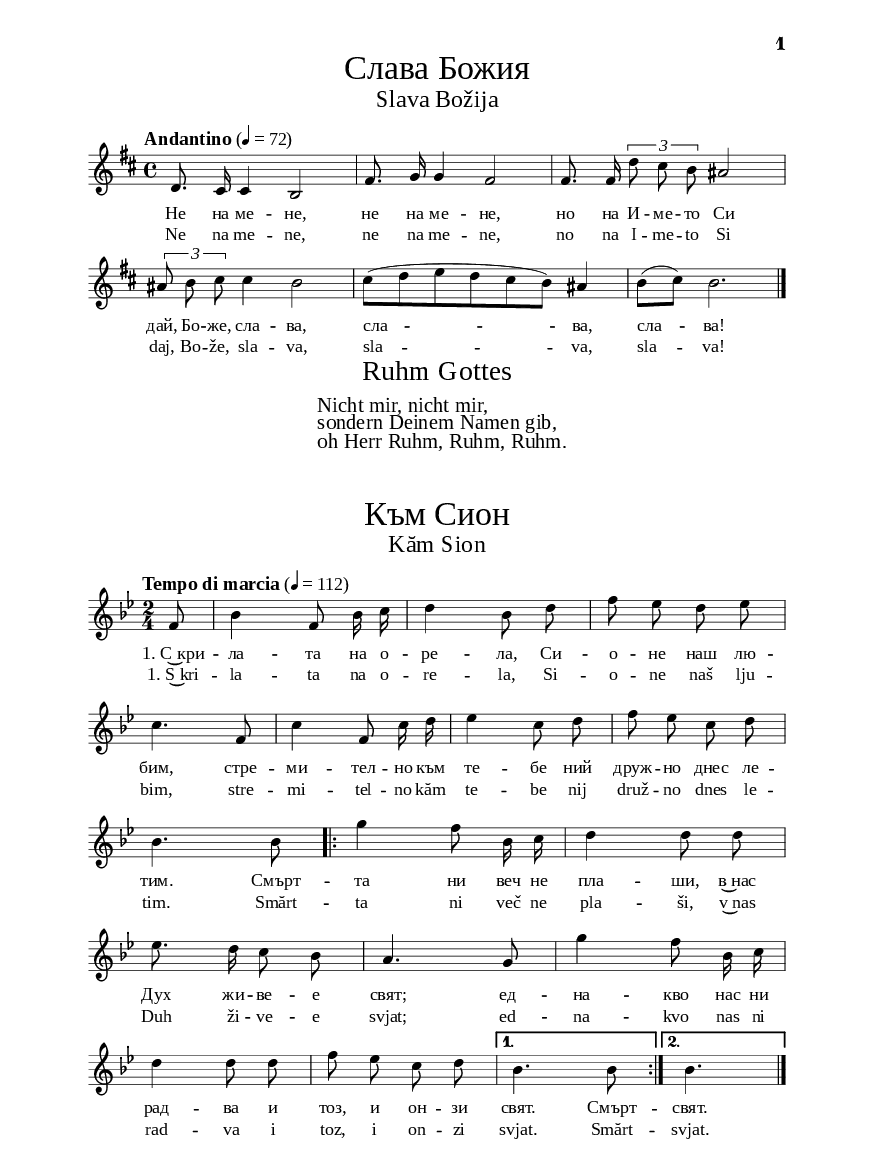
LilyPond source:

\version "2.24.2"

% include paper part and global functions
\include "include/globals.ily"
"rightBraces054" = \markup {
  \column {
    % repeat braces
    \translate #'(0 . -15 )
    \right-brace #44
  }
  \column {
    % repeat numbers
    \translate #'(0 . -15.6 )
    2
  }
}


\bookpart {
  \label #'ref053
  \tocItem \markup "Слава Божия – Slava Božija"
  \include "include/bookpart-paper.ily"
  \score {
    \include "include/score-layout.ily"

    \new Voice \absolute  {
      \clef treble
      \key b \minor
      \time 4/4
      \tempoFunc "Andantino" 4 "72"
      \autoBeamOff

      d'8. cis'16 cis'4 b2 | fis'8. g'16 g'4 fis'2 | fis'8. fis'16 \tupletUp \tuplet 3/2 {  d''8 cis'' b'8 } ais'2 | \break
      \times 2/3  { ais'8 b' cis''8 } cis''4 b'2 | cis''8 [( d'' e'' d'' cis'' b' )] ais'4 | b'8 [( cis'' )] b'2. \bar "|."
    }

    \addlyrics {
      Не на ме -- не, не на ме -- не, но на И -- ме -- то Си
      дай, Бо -- же, сла -- ва, сла -- ва, сла -- ва!
    }

    \addlyrics {
      Ne na me -- ne, ne na me -- ne, no na I -- me -- to Si
      daj, Bo -- že, sla -- va, sla -- va, sla -- va!
    }
    \header {
      title = \titleFunc "Слава Божия" "Slava Božija"
    }

    \midi{}

  } % score

  % include foreign translation(s) of the song
  \version "2.24.4"

\markup \fill-line { \fontsize #deTitleFontSize "Ruhm Gottes" }
\markup \null
\markup \null
\markup \abs-fontsize #10 {
   \hspace #30
  \override #`(baseline-skip . ,deCoupletBaselineSkip)

  \column {
    \line { " " Nicht mir, nicht mir, }
    \line { " " sondern Deinem Namen gib,}
    \line { " " oh Herr Ruhm, Ruhm, Ruhm.}
  }
}


  \markup \empty-three

   \label #'ref054
  \tocItem \markup "Към Сион – Kăm Sion"

  \include "include/bookpart-paper.ily"


  \score {
    \include "include/score-layout.ily"

    \new Voice \absolute  {
      \clef treble
      \key bes \major
      \time 2/4

      \tempoFunc "Tempo di marcia" 4 "112"
      \autoBeamOff
     
      \partial 8
      f'8 |  bes'4 f'8 bes'16 c'' | d''4 bes'8 d'' | f''8 es'' d'' es'' \break |

      c''4. f'8 | c''4 f'8 c''16 d'' | es''4 c''8 d'' | f''8 es'' c'' d'' \break |

      bes'4. bes'8 \repeat volta 2 {
        | g''4 f''8 bes'16 c'' d''4 d''8 d'' \break |

        es''8. d''16 c''8 bes' | a'4. g'8 | g''4 f''8 bes'16 c'' \break |

        d''4 d''8 d'' | f''8 es'' c'' d'' |
      } \alternative {
        { bes'4. bes'8 | }
        {bes'4.   \break }
      } \bar "|."
    }

    \addlyrics {
      "1. С~кри" -- ла -- та на о -- ре -- ла, Си -- о -- не наш лю --
      бим, стре -- ми -- тел -- но към те -- бе ний друж -- но днес ле --
      тим. Смърт -- та ни веч не пла -- ши, в~нас
      Дух жи -- ве -- е свят; ед -- на -- кво нас ни
      рад -- ва и тоз, и он -- зи свят. Смърт -- свят.
    }

    \addlyrics {
      "1. S~kri" -- la -- ta na o -- re -- la, Si -- o -- ne naš lju --
      bim, stre -- mi -- tel -- no kăm te -- be nij druž -- no dnes le --
      tim. Smărt -- ta ni več ne pla -- ši, v~nas
      Duh ži -- ve -- e svjat; ed -- na -- kvo nas ni
      rad -- va i toz, i on -- zi svjat. Smărt -- svjat.
    }


    \header {
      title = \titleFunc "Към Сион" "Kăm Sion"
    }

    \midi{}

  } % score


  \markup \fontsize #bgCoupletFontSize {
    \hspace #1
    \override #`(baseline-skip . ,bgCoupletBaselineSkip)
    \column {
      \line {   2. Плътта ще победиме}

      \line {   "   "със смелост в подвиг нов;}

      \line {   "   "сърцата ще стопиме}

      \line {   "   "с Христовата Любов.}

      \line { " " }

      \line {   "        "Сияй, свети Сионе,}

      \line {   "        "ний бързо веч летим,}

      \line {   "        "на Бога скоро в тебе,}

      \line {   "        "с дух ще се поклоним. }
    } \"rightBraces054"

    \hspace #5
    \override #`(baseline-skip . ,bgCoupletBaselineSkip)
    \column {
      \line {   2. Plătta šte pobedime}

      \line {   "   "săs smelost v podvig nov;}

      \line {   "   "sărcata šte stopime}

      \line {   "   "s Hristovata Ljubov.}

      \line { " " }

      \line {   "        "Sijaj, sveti Sione,}

      \line {   "        "nij bărzo več letim,}

      \line {   "        "na Boga skoro v tebe,}

      \line {   "        "s duh šte se poklonim. }
    } \"rightBraces054"
  } % markup
  \markup \empty-three

  \version "2.24.3"

\markup \fill-line { \fontsize #deTitleFontSize "Nach Zion" }
\markup \null
\markup \null
\markup \abs-fontsize #10 {

  \override #`(baseline-skip . ,deCoupletBaselineSkip)

  \column {

    \line { 1. Mit Adlerschwingen, unser geliebtes Zion, }

    \line { "   " fliegen wir heute zielstrebig }
    
    \line { "   " gemeinsam zu dir.}

    \line { "   "Der Tod erschreckt uns nicht mehr, }

    \line { "   "in uns lebt heiliger Geist, }

    \line { "   "gleichermaßen erfreuen uns }

    \line { "   " das Diesseits und das Jenseits.}

      \vspace #0.5
    \line { 2. Über das Fleisch werden wir siegen}

    \line { "   "mit Mut und mit neuer Heldentat, }

    \line { "   " die Herzen werden wir zum Schmelzen }

    \line { "   " bringen mit der Liebe Christi.}

  



  }

     \hspace #1
  \override #`(baseline-skip . ,deCoupletBaselineSkip)

  \column {

    \line { 3. Erstrahle, heiliges Zion,}

    \line { "   "schnell fliegen wir schon.}

    \line { "   "Vor dem Gott in dir werden wir }

    \line { "   " uns bald mit Geist verneigen.}


   }

}


} % bookpart
